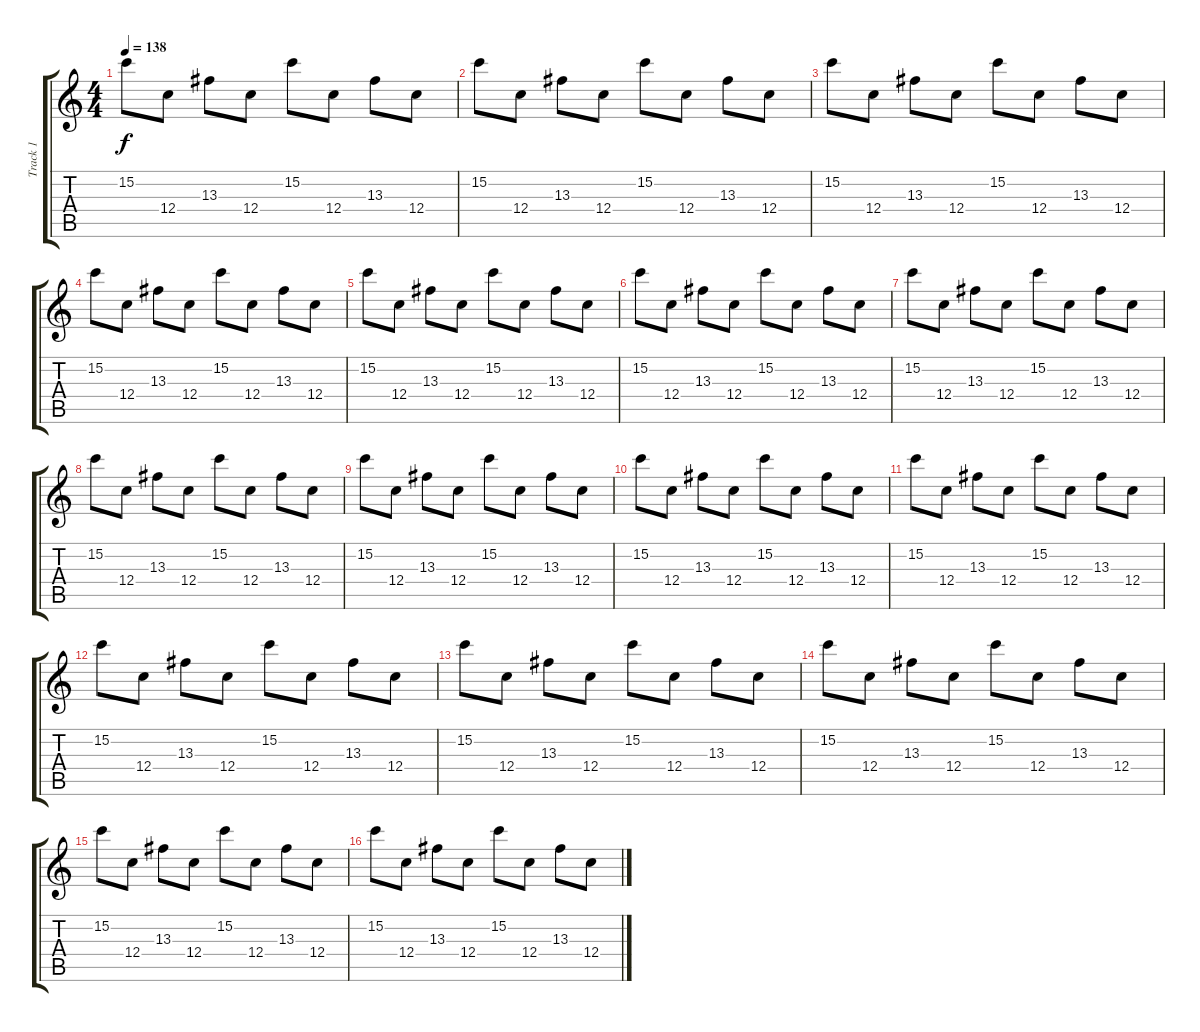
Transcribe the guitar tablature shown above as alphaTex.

\track ("Track 1" "Track 1") {instrument distortionguitar}
\staff {score tabs}
\tuning (D4 A3 F3 C3 G2 C2) {hide}
\ts (4 4)
\tempo 138
\clef g2
\ks c
15.2.8{dy f} 12.4.8 13.3.8 12.4.8 15.2.8 12.4.8 13.3.8 12.4.8 |
15.2.8 12.4.8 13.3.8 12.4.8 15.2.8 12.4.8 13.3.8 12.4.8 |
15.2.8 12.4.8 13.3.8 12.4.8 15.2.8 12.4.8 13.3.8 12.4.8 |
15.2.8 12.4.8 13.3.8 12.4.8 15.2.8 12.4.8 13.3.8 12.4.8 |
15.2.8 12.4.8 13.3.8 12.4.8 15.2.8 12.4.8 13.3.8 12.4.8 |
15.2.8 12.4.8 13.3.8 12.4.8 15.2.8 12.4.8 13.3.8 12.4.8 |
15.2.8 12.4.8 13.3.8 12.4.8 15.2.8 12.4.8 13.3.8 12.4.8 |
15.2.8 12.4.8 13.3.8 12.4.8 15.2.8 12.4.8 13.3.8 12.4.8 |
15.2.8 12.4.8 13.3.8 12.4.8 15.2.8 12.4.8 13.3.8 12.4.8 |
15.2.8 12.4.8 13.3.8 12.4.8 15.2.8 12.4.8 13.3.8 12.4.8 |
15.2.8 12.4.8 13.3.8 12.4.8 15.2.8 12.4.8 13.3.8 12.4.8 |
15.2.8 12.4.8 13.3.8 12.4.8 15.2.8 12.4.8 13.3.8 12.4.8 |
15.2.8 12.4.8 13.3.8 12.4.8 15.2.8 12.4.8 13.3.8 12.4.8 |
15.2.8 12.4.8 13.3.8 12.4.8 15.2.8 12.4.8 13.3.8 12.4.8 |
15.2.8 12.4.8 13.3.8 12.4.8 15.2.8 12.4.8 13.3.8 12.4.8 |
15.2.8 12.4.8 13.3.8 12.4.8 15.2.8 12.4.8 13.3.8 12.4.8
